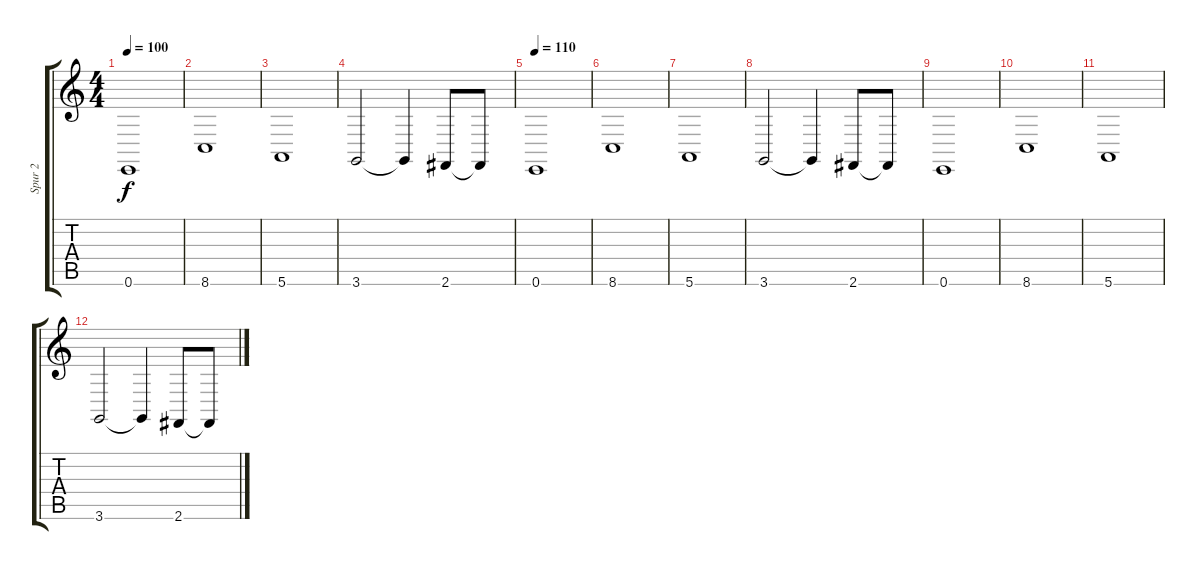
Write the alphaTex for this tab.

\track ("Spur 2" "Spur 2") {instrument synthstrings1}
\staff {score tabs}
\tuning (E4 B3 G3 D3 A2 E2) {hide}
\ts (4 4)
\tempo 100
\clef g2
\ks c
0.6.1{dy f} |
8.6.1 |
5.6.1 |
3.6.2 3.6{t}.4 2.6.8 2.6{t}.8 |
\tempo 110
0.6.1 |
8.6.1 |
5.6.1 |
3.6.2 3.6{t}.4 2.6.8 2.6{t}.8 |
0.6.1 |
8.6.1 |
5.6.1 |
3.6.2 3.6{t}.4 2.6.8 2.6{t}.8
